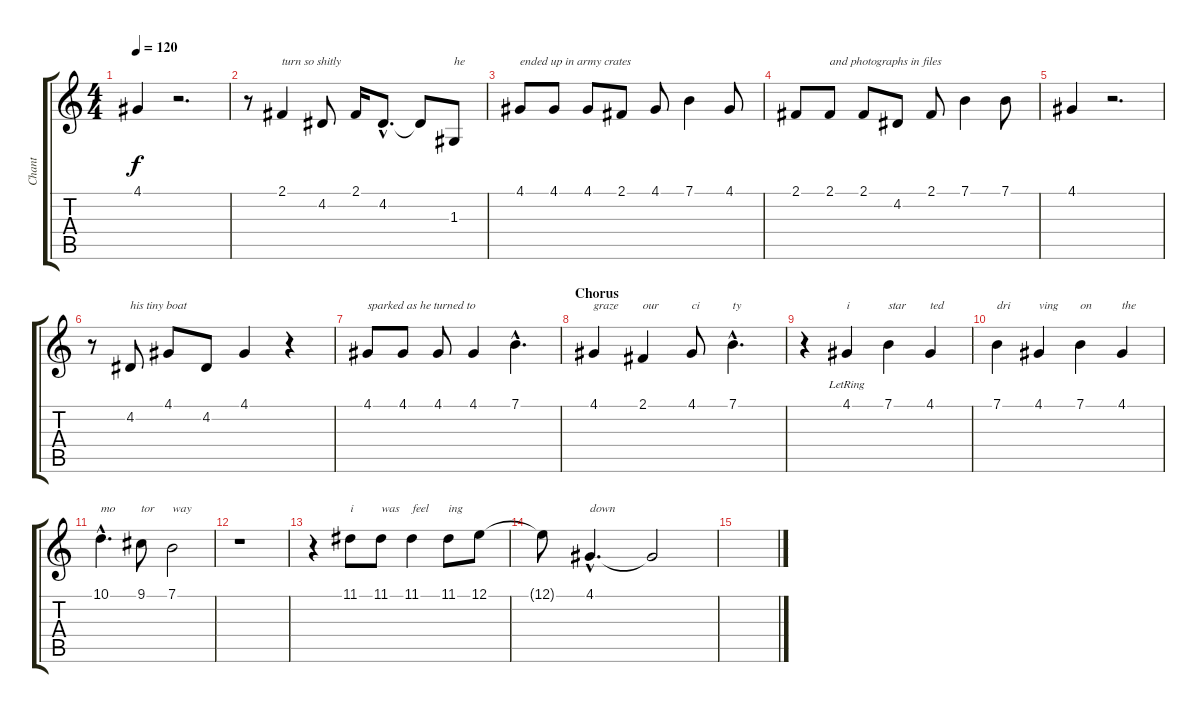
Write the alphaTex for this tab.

\track ("Chant" "Chant") {instrument clavinet}
\staff {score tabs}
\tuning (E4 B3 G3 D3 A2 E2) {hide}
\ts (4 4)
\tempo 120
\clef g2
\ks c
4.1.4{dy f} r.2{d} |
r.8 2.1.4{txt "turn so shitly"} 4.2.8 2.1.16 4.2{hac}.8{d} 4.2{t}.8 1.3.8{txt "he"} |
4.1.8{txt "ended up in army crates"} 4.1.8 4.1.8 2.1.8 4.1.8 7.1.4 4.1.8 |
2.1.8 2.1.8{txt "and photographs in files"} 2.1.8 4.2.8 2.1.8 7.1.4 7.1.8 |
4.1.4 r.2{d} |
r.8 4.2.8{txt "his tiny boat"} 4.1.8 4.2.8 4.1.4 r.4 |
4.1.8{txt "sparked as he turned to"} 4.1.8 4.1.8 4.1.4 7.1{hac}.4{d} |
\section ("" "Chorus")
4.1.4{txt "graze"} 2.1.4{txt "our "} 4.1.8{txt "ci"} 7.1{hac}.4{d txt "ty"} |
r.4 4.1{lr}.4{txt "i"} 7.1.4{txt "star"} 4.1.4{txt "ted"} |
7.1.4{txt "dri"} 4.1.4{txt "ving"} 7.1.4{txt "on"} 4.1.4{txt "the"} |
10.1{hac}.4{d txt "mo"} 9.1.8{txt "tor"} 7.1.2{txt "way"} |
r.1 |
r.4 11.1.8{txt "i "} 11.1.8{txt "was"} 11.1.4{txt "feel"} 11.1.8{txt "ing"} 12.1.8 |
12.1{t}.8 4.1{hac}.4{d txt "down"} 4.1{t}.2 |
\section ("" "")
